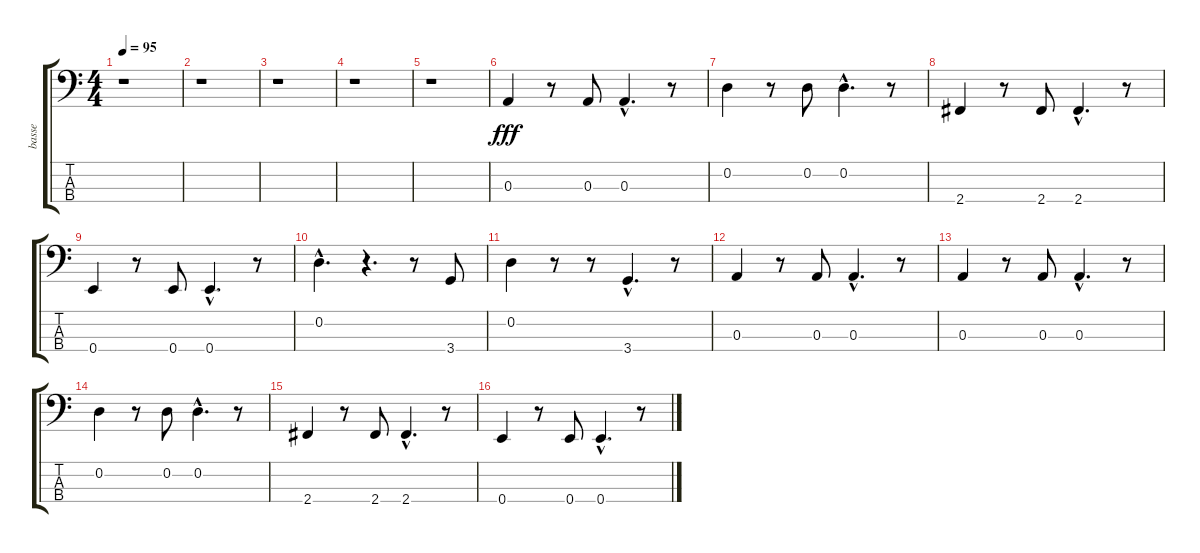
\track ("basse" "basse") {instrument electricbassfinger}
\staff {score tabs}
\tuning (G2 D2 A1 E1) {hide}
\ts (4 4)
\tempo 95
\clef f4
\ks c
r.1{dy fff instrument electricbassfinger} |
r.1 |
r.1 |
r.1 |
r.1 |
0.3.4 r.8 0.3.8 0.3{hac}.4{d} r.8 |
0.2.4 r.8 0.2.8 0.2{hac}.4{d} r.8 |
2.4.4 r.8 2.4.8 2.4{hac}.4{d} r.8 |
0.4.4 r.8 0.4.8 0.4{hac}.4{d} r.8 |
0.2{hac}.4{d} r.4{d} r.8 3.4.8 |
0.2.4 r.8 r.8 3.4{hac}.4{d} r.8 |
0.3.4 r.8 0.3.8 0.3{hac}.4{d} r.8 |
0.3.4 r.8 0.3.8 0.3{hac}.4{d} r.8 |
0.2.4 r.8 0.2.8 0.2{hac}.4{d} r.8 |
2.4.4 r.8 2.4.8 2.4{hac}.4{d} r.8 |
0.4.4 r.8 0.4.8 0.4{hac}.4{d} r.8
